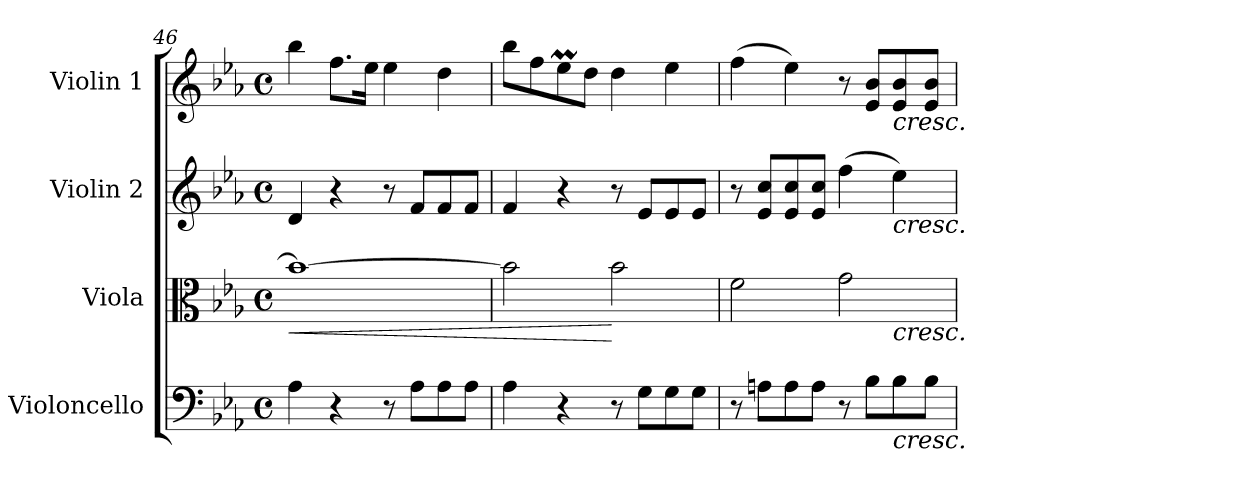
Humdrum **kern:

**kern	**kern	**dynam	**kern	**kern
*part4	*part3	*part3	*part2	*part1
*staff4	*staff3	*staff3	*staff2	*staff1
*I"Violoncello	*I"Viola	*	*I"Violin 2	*I"Violin 1
*I'Vc	*I'Vla	*	*I'Vln	*I'Vln
!!LO:LB:g=z
*clefF4	*clefC3	*	*clefG2	*clefG2
*k[b-e-a-]	*k[b-e-a-]	*	*k[b-e-a-]	*k[b-e-a-]
*M4/4	*M4/4	*	*M4/4	*M4/4
*met(c)	*met(c)	*	*met(c)	*met(c)
=46	=46	=46	=46	=46
!	!	!LO:HP:b	!	!
4A-\	1b-_	<	4d/	4bb-\
4r	.	.	4r	8.ff\L
.	.	.	.	16ee-\Jk
8r	.	.	8r	4ee-\
8A-\L	.	.	8f/L	.
8A-\	.	.	8f/	4dd\
8A-\J	.	.	8f/J	.
=47	=47	=47	=47	=47
4A-\	2b-\]	.	4f/	8bb-\L
.	.	.	.	8ff\
4r	.	.	4r	8ee-M\
.	.	.	.	8dd\J
8r	2b-\	[	8r	4dd\
8G\L	.	.	8e-/L	.
8G\	.	.	8e-/	4ee-\
8G\J	.	.	8e-/J	.
=48	=48	=48	=48	=48
*	*^	*	*	*
8r	2f\	2ryy	.	8r	(4ff\
8An\L	.	.	.	8e-/ 8cc/L	.
8A\	.	.	.	8e-/ 8cc/	4ee-\)
8A\J	.	.	.	8e-/ 8cc/J	.
8r	2g\	4ryy	.	(4ff\	8r
8B-\L	.	.	.	.	8e-/ 8b-/L
!	!	!	!	!	!LO:TX:b:i:t=cresc.
!	!	!	!	!LO:TX:b:i:t=cresc.	!
!	!	!LO:TX:b:i:t=cresc.	!	!	!
!LO:TX:b:i:t=cresc.	!	!	!	!	!
8B-\	.	4ryy	.	4ee-\)	8e-/ 8b-/
8B-\J	.	.	.	.	8e-/ 8b-/J
*	*v	*v	*	*	*
=	=	=	=	=
*-	*-	*-	*-	*-
